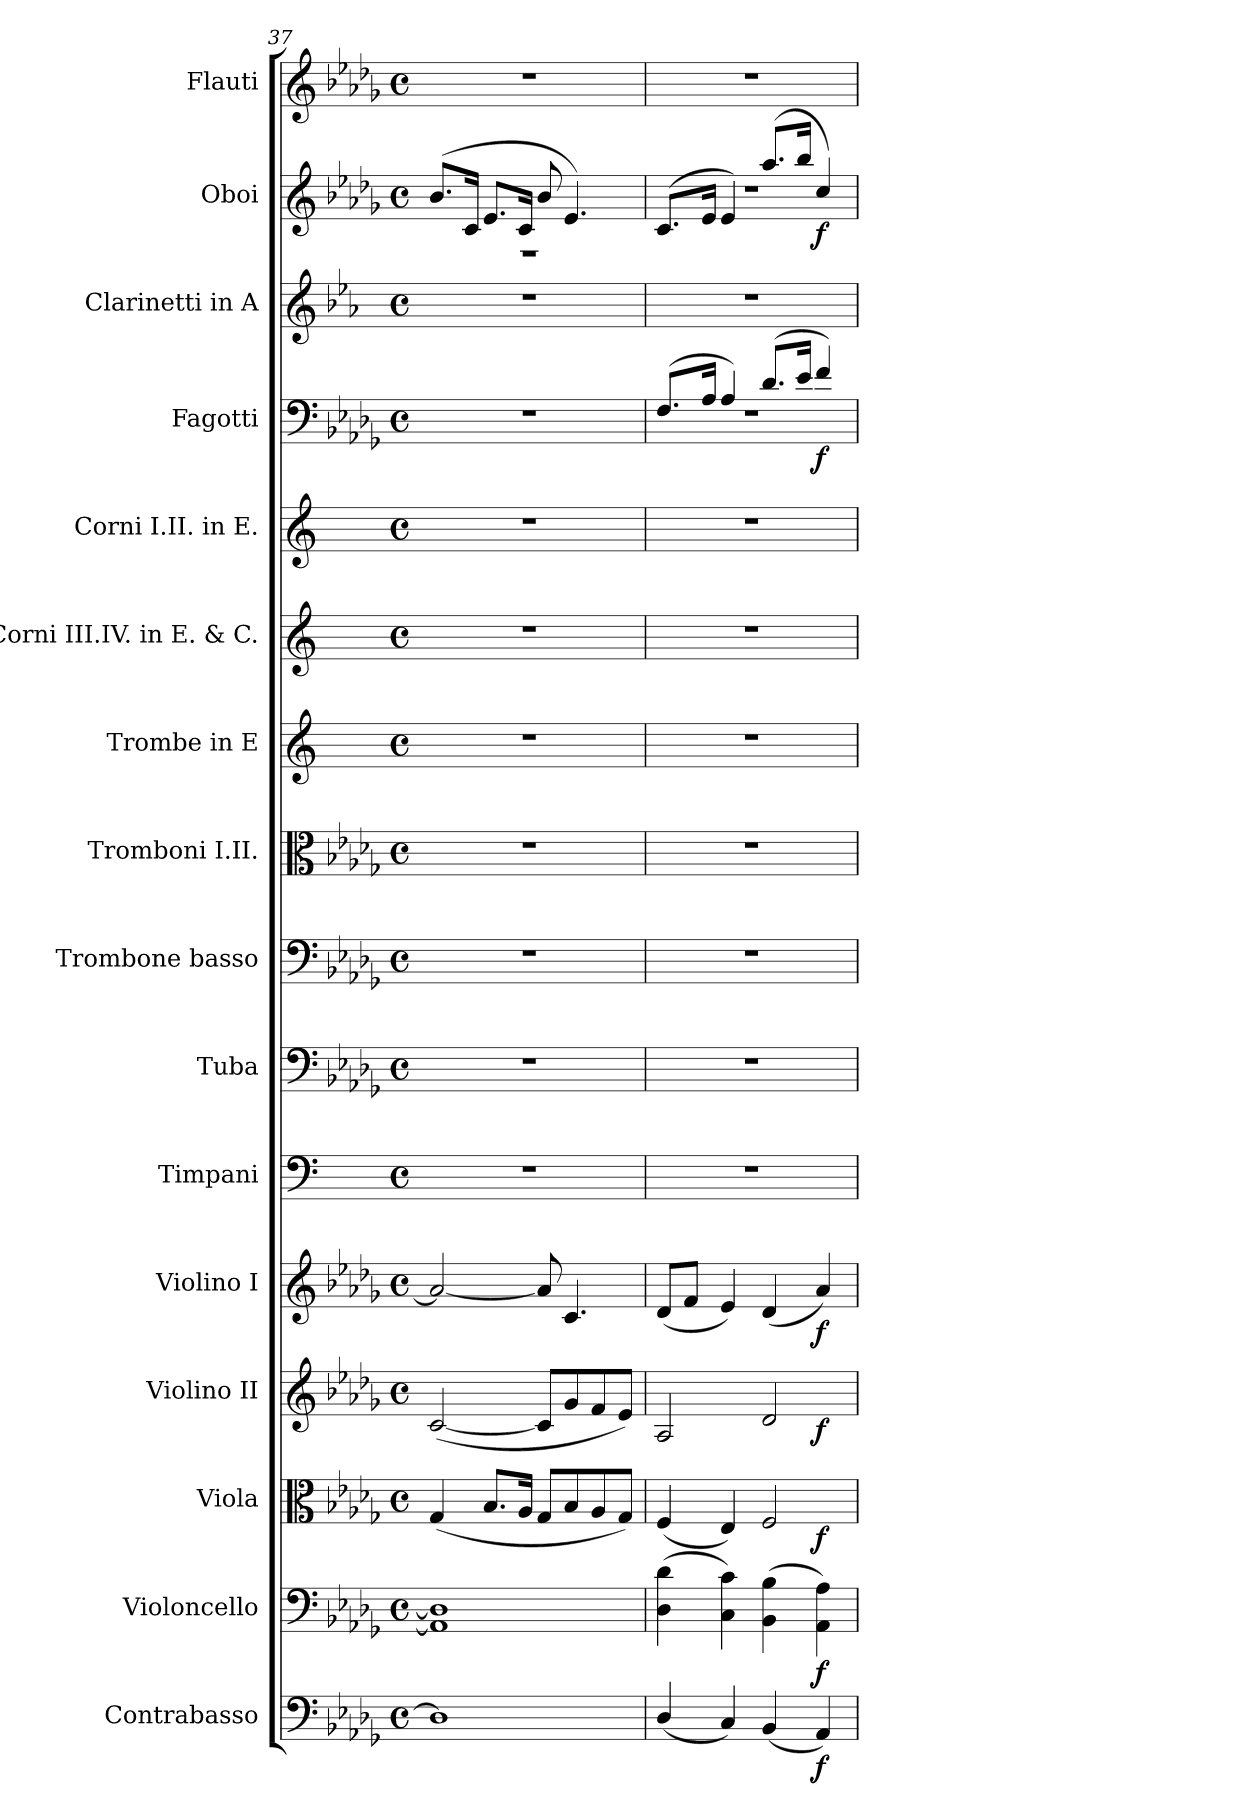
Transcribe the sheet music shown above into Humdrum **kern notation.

**kern	**dynam	**kern	**dynam	**kern	**dynam	**kern	**dynam	**kern	**dynam	**kern	**kern	**kern	**kern	**kern	**kern	**kern	**kern	**dynam	**kern	**kern	**dynam	**kern
*part16	*part16	*part15	*part15	*part14	*part14	*part13	*part13	*part12	*part12	*part11	*part10	*part9	*part8	*part7	*part6	*part5	*part4	*part4	*part3	*part2	*part2	*part1
*staff16	*staff16	*staff15	*staff15	*staff14	*staff14	*staff13	*staff13	*staff12	*staff12	*staff11	*staff10	*staff9	*staff8	*staff7	*staff6	*staff5	*staff4	*staff4	*staff3	*staff2	*staff2	*staff1
*I"Contrabasso	*	*I"Violoncello	*	*I"Viola	*	*I"Violino II	*	*I"Violino I	*	*I"Timpani	*I"Tuba	*I"Trombone basso	*I"Tromboni I.II.	*I"Trombe in E	*I"Corni III.IV. in E. &amp; C.	*I"Corni I.II. in E.	*I"Fagotti	*	*I"Clarinetti in A	*I"Oboi	*	*I"Flauti
*I'Cb.	*	*I'Vc.	*	*I'Vla.	*	*I'Vln. II	*	*I'Vln. I	*	*I'Timp.	*I'Tba.	*I'Trne B.	*I'Trbi.	*I'Trbe	*I'Cor. III.IV.	*I'Cor. I.II	*I'Fg.	*	*I'Cl.	*I'Ob.	*	*I'Fl.
*clefF4	*	*clefF4	*	*clefC3	*	*clefG2	*	*clefG2	*	*clefF4	*clefF4	*clefF4	*clefC3	*clefG2	*clefG2	*clefG2	*clefF4	*	*clefG2	*clefG2	*	*clefG2
*ITrd7c12	*	*	*	*	*	*	*	*	*	*	*	*	*	*ITrd-2c-4	*ITrd7c12	*ITrd5c8	*	*	*ITrd2c3	*	*	*
*k[b-e-a-d-g-]	*	*k[b-e-a-d-g-]	*	*k[b-e-a-d-g-]	*	*k[b-e-a-d-g-]	*	*k[b-e-a-d-g-]	*	*k[]	*k[b-e-a-d-g-]	*k[b-e-a-d-g-]	*k[b-e-a-d-g-]	*k[f#c#g#d#]	*k[]	*k[f#c#g#d#]	*k[b-e-a-d-g-]	*	*k[]	*k[b-e-a-d-g-]	*	*k[b-e-a-d-g-]
*M4/4	*	*M4/4	*	*M4/4	*	*M4/4	*	*M4/4	*	*M4/4	*M4/4	*M4/4	*M4/4	*M4/4	*M4/4	*M4/4	*M4/4	*	*M4/4	*M4/4	*	*M4/4
*met(c)	*	*met(c)	*	*met(c)	*	*met(c)	*	*met(c)	*	*met(c)	*met(c)	*met(c)	*met(c)	*met(c)	*met(c)	*met(c)	*met(c)	*	*met(c)	*met(c)	*	*met(c)
=37	=37	=37	=37	=37	=37	=37	=37	=37	=37	=37	=37	=37	=37	=37	=37	=37	=37	=37	=37	=37	=37	=37
*	*	*	*	*	*	*	*	*	*	*	*	*	*	*	*	*	*	*	*	*^	*	*
1DD-]	.	1AA-] 1D-]	.	(<4G-/	.	(<[2c/	.	2a-/_	.	1r	1r	1r	1r	1r	1r	1r	1r	.	1r	(>8.b-/L	1r	.	1r
.	.	.	.	.	.	.	.	.	.	.	.	.	.	.	.	.	.	.	.	16c/Jk	.	.	.
.	.	.	.	8.B-/L	.	.	.	.	.	.	.	.	.	.	.	.	.	.	.	8.e-/L	.	.	.
.	.	.	.	16A-/Jk	.	.	.	.	.	.	.	.	.	.	.	.	.	.	.	16c/Jk	.	.	.
.	.	.	.	8G-/L	.	8c/L]	.	8a-/]	.	.	.	.	.	.	.	.	.	.	.	8b-/	.	.	.
.	.	.	.	8B-/	.	8g-/	.	4.c/	.	.	.	.	.	.	.	.	.	.	.	4.e-/)	.	.	.
.	.	.	.	8A-/	.	8f/	.	.	.	.	.	.	.	.	.	.	.	.	.	.	.	.	.
.	.	.	.	8G-/J)	.	8e-/J)	.	.	.	.	.	.	.	.	.	.	.	.	.	.	.	.	.
!!LO:PB:g=z
=38	=38	=38	=38	=38	=38	=38	=38	=38	=38	=38	=38	=38	=38	=38	=38	=38	=38	=38	=38	=38	=38	=38	=38
*	*	*	*	*^	*	*^	*	*	*	*	*	*	*	*	*	*	*^	*	*	*	*	*	*
!	!	!	!	!	!	!	!	!	!	!	!	!	!	!	!	!	!	!	!	!	!LO:DY:b	!	!	!	!	!
(<4DD-/	.	(>4D-\ 4d-\	.	(<4F/	2.ryy	.	2A-/	2.ryy	.	(<8d-/L	.	1r	1r	1r	1r	1r	1r	1r	(>8.F/L	1rF	other-dynamics	1r	(>8.c/L	1rdd	.	1r
.	.	.	.	.	.	.	.	.	.	8f/J	.	.	.	.	.	.	.	.	.	.	.	.	.	.	.	.
.	.	.	.	.	.	.	.	.	.	.	.	.	.	.	.	.	.	.	16A-/Jk	.	.	.	16e-/Jk	.	.	.
4CC/)	.	4C\ 4c\)	.	4E-/)	.	.	.	.	.	4e-/)	.	.	.	.	.	.	.	.	4A-/)	.	.	.	4e-/)	.	.	.
(<4BBB-/	.	(>4BB-\ 4B-\	.	2F/	.	.	2d-/	.	.	(<4d-/	.	.	.	.	.	.	.	.	(>8.d-/L	.	.	.	(>8.aa-/L	.	.	.
.	.	.	.	.	.	.	.	.	.	.	.	.	.	.	.	.	.	.	16e-/Jk	.	.	.	16bb-/Jk	.	.	.
!	!LO:DY:b	!	!LO:DY:b	!	!	!LO:DY:b	!	!	!LO:DY:b	!	!LO:DY:b	!	!	!	!	!	!	!	!	!	!LO:DY:b	!	!	!	!LO:DY:b	!
4AAA-/)	f	4AA-\ 4A-\)	f	.	4ryy	f	.	4ryy	f	4a-/)	f	.	.	.	.	.	.	.	4f/)	.	f	.	4cc/)	.	f	.
*	*	*	*	*v	*v	*	*	*	*	*	*	*	*	*	*	*	*	*	*v	*v	*	*	*v	*v	*	*
*	*	*	*	*	*	*v	*v	*	*	*	*	*	*	*	*	*	*	*	*	*	*	*	*
=	=	=	=	=	=	=	=	=	=	=	=	=	=	=	=	=	=	=	=	=	=	=
*-	*-	*-	*-	*-	*-	*-	*-	*-	*-	*-	*-	*-	*-	*-	*-	*-	*-	*-	*-	*-	*-	*-
